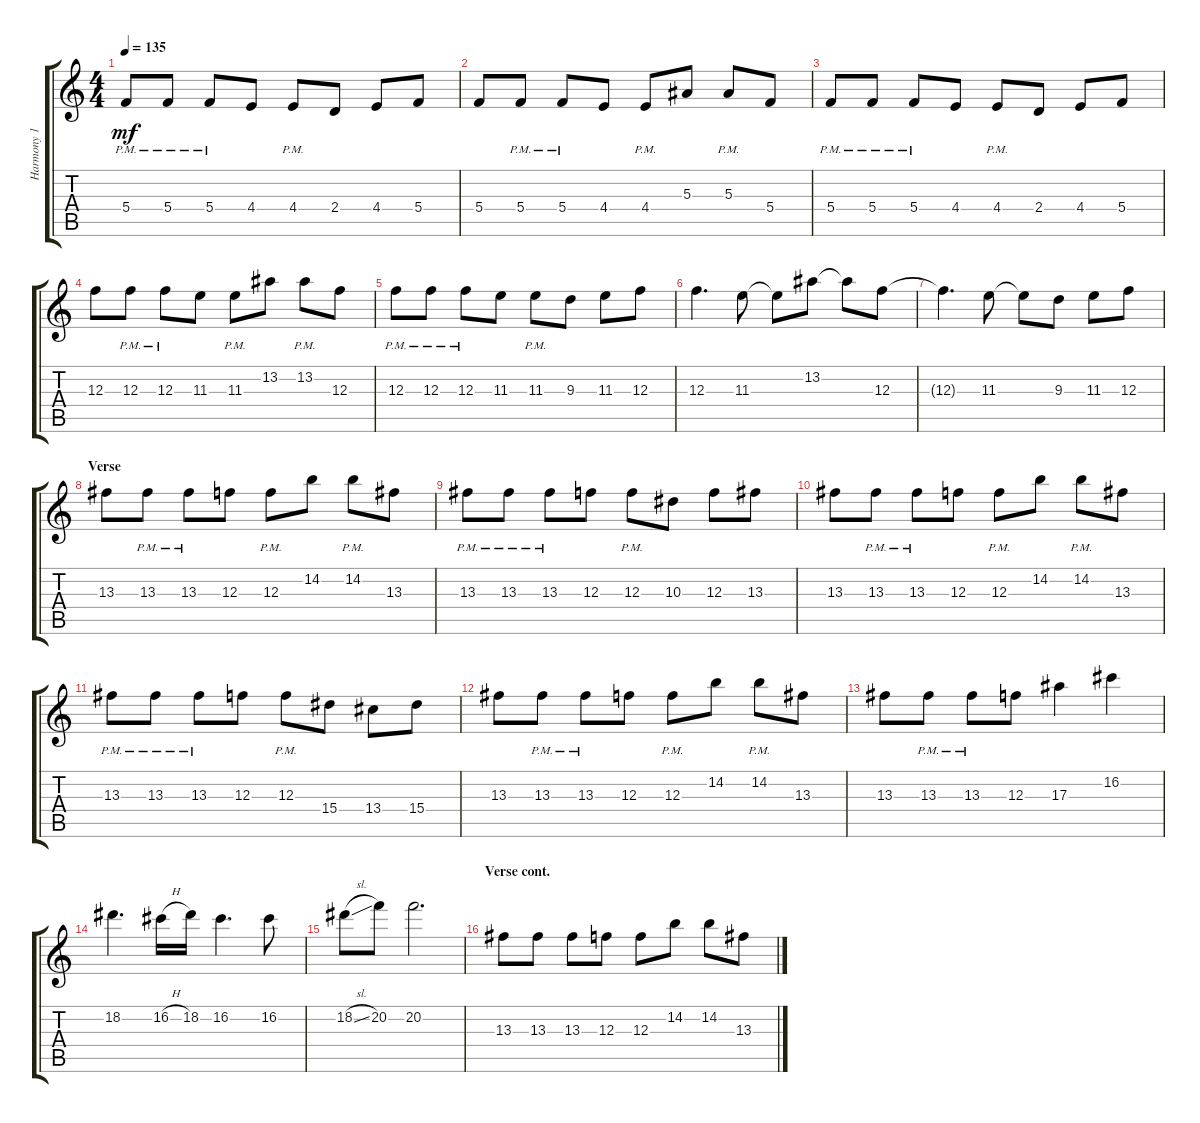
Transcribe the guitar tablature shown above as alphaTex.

\track ("Harmony 1" "Harmony 1") {instrument overdrivenguitar}
\staff {score tabs}
\tuning (D4 A3 F3 C3 G2 C2) {hide}
\ts (4 4)
\tempo 135
\clef g2
\ks aminor
5.4{pm}.8{dy mf} 5.4{pm}.8 5.4{pm}.8 4.4.8 4.4{pm}.8 2.4.8 4.4.8 5.4.8 |
5.4.8 5.4{pm}.8 5.4{pm}.8 4.4.8 4.4{pm}.8 5.3.8 5.3{pm}.8 5.4.8 |
5.4{pm}.8 5.4{pm}.8 5.4{pm}.8 4.4.8 4.4{pm}.8 2.4.8 4.4.8 5.4.8 |
12.3.8 12.3{pm}.8 12.3{pm}.8 11.3.8 11.3{pm}.8 13.2.8 13.2{pm}.8 12.3.8 |
12.3{pm}.8 12.3{pm}.8 12.3{pm}.8 11.3.8 11.3{pm}.8 9.3.8 11.3.8 12.3.8 |
12.3.4{d} 11.3.8 11.3{t}.8 13.2.8 13.2{t}.8 12.3.8 |
12.3{t}.4{d} 11.3.8 11.3{t}.8 9.3.8 11.3.8 12.3.8 |
\section ("" "Verse")
13.3.8 13.3{pm}.8 13.3{pm}.8 12.3.8 12.3{pm}.8 14.2.8 14.2{pm}.8 13.3.8 |
13.3{pm}.8 13.3{pm}.8 13.3{pm}.8 12.3.8 12.3{pm}.8 10.3.8 12.3.8 13.3.8 |
13.3.8 13.3{pm}.8 13.3{pm}.8 12.3.8 12.3{pm}.8 14.2.8 14.2{pm}.8 13.3.8 |
13.3{pm}.8 13.3{pm}.8 13.3{pm}.8 12.3.8 12.3{pm}.8 15.4.8 13.4.8 15.4.8 |
13.3.8 13.3{pm}.8 13.3{pm}.8 12.3.8 12.3{pm}.8 14.2.8 14.2{pm}.8 13.3.8 |
13.3.8 13.3{pm}.8 13.3{pm}.8 12.3.8 17.3.4 16.2.4 |
18.2.4{d} 16.2{h}.16 18.2.16 16.2.4{d} 16.2.8 |
18.2{sl}.8 20.2.8 20.2.2{d} |
\section ("" "Verse cont.")
13.3.8 13.3.8 13.3.8 12.3.8 12.3.8 14.2.8 14.2.8 13.3.8
